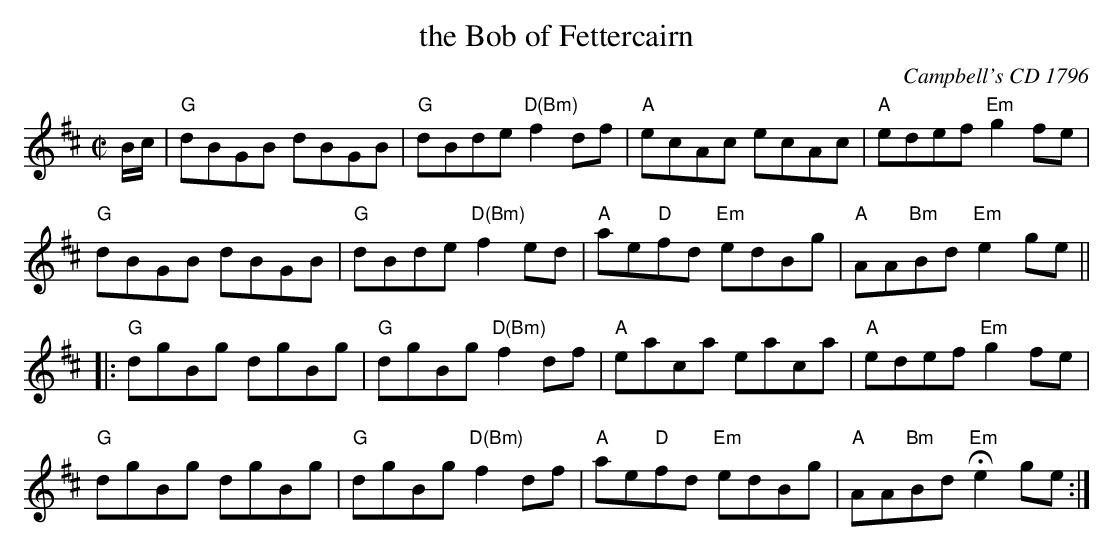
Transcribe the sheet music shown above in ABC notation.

X:1
T: the Bob of Fettercairn
O: Campbell's CD 1796
M: C|
L: 1/8
K: Glydian
B/c/ |\
"G"dBGB dBGB | "G"dBde "D(Bm)"f2df | "A"ecAc ecAc | "A"edef "Em"g2fe |
"G"dBGB dBGB | "G"dBde "D(Bm)"f2ed | "A"ae"D"fd "Em"edBg | "A"AA"Bm"Bd "Em"e2ge ||
|:\
"G"dgBg dgBg | "G"dgBg "D(Bm)"f2df | "A"eaca eaca | "A"edef "Em"g2fe |
"G"dgBg dgBg | "G"dgBg "D(Bm)"f2df | "A"ae"D"fd "Em"edBg | "A"AA"Bm"Bd "Em"He2ge :|
